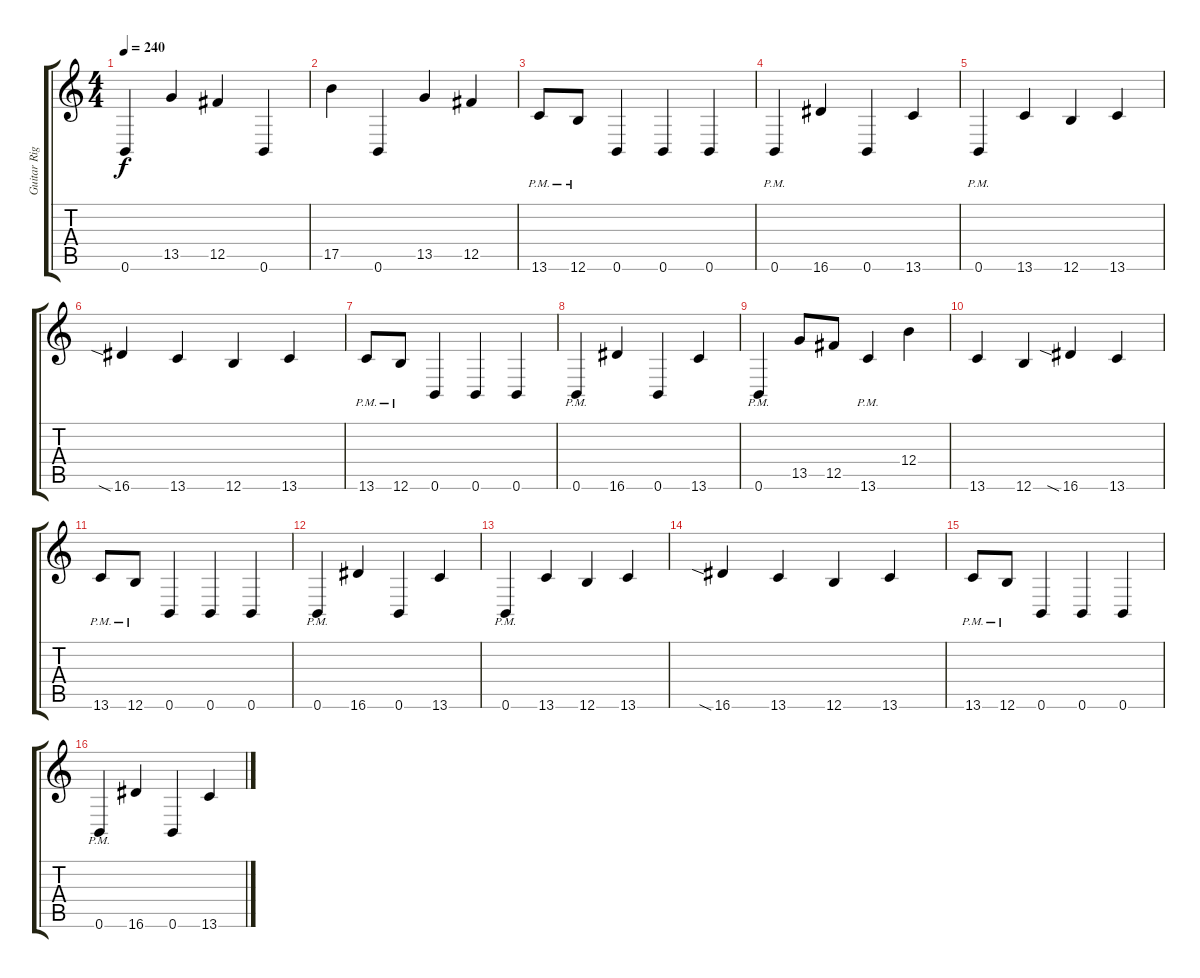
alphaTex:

\track ("Guitar Right" "Guitar Rig") {instrument overdrivenguitar}
\staff {score tabs}
\tuning (Db4 Ab3 E3 B2 Gb2 B1) {hide}
\ts (4 4)
\tempo 240
\clef g2
\ks c
0.6.4{dy f} 13.5.4 12.5.4 0.6.4 |
17.5.4 0.6.4 13.5.4 12.5.4 |
13.6{pm}.8 12.6{pm}.8 0.6.4 0.6.4 0.6.4 |
0.6{pm}.4 16.6.4 0.6.4 13.6.4 |
0.6{pm}.4 13.6.4 12.6.4 13.6.4 |
16.6{sia}.4 13.6.4 12.6.4 13.6.4 |
13.6{pm}.8 12.6{pm}.8 0.6.4 0.6.4 0.6.4 |
0.6{pm}.4 16.6.4 0.6.4 13.6.4 |
0.6{pm}.4 13.5.8 12.5.8 13.6{pm}.4 12.4.4 |
13.6.4 12.6.4 16.6{sia}.4 13.6.4 |
13.6{pm}.8 12.6{pm}.8 0.6.4 0.6.4 0.6.4 |
0.6{pm}.4 16.6.4 0.6.4 13.6.4 |
0.6{pm}.4 13.6.4 12.6.4 13.6.4 |
16.6{sia}.4 13.6.4 12.6.4 13.6.4 |
13.6{pm}.8 12.6{pm}.8 0.6.4 0.6.4 0.6.4 |
0.6{pm}.4 16.6.4 0.6.4 13.6.4
